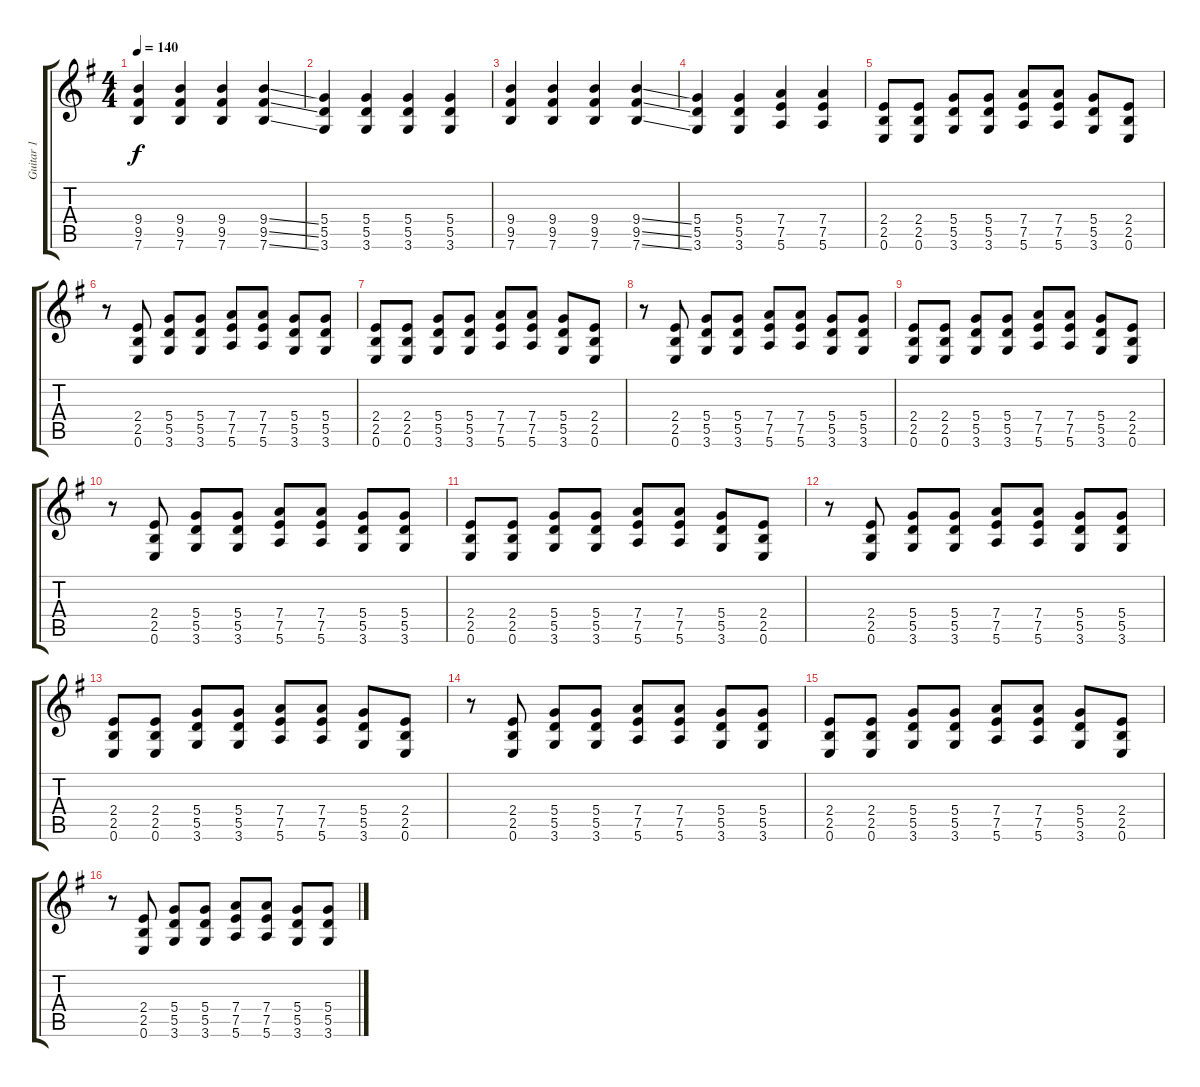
\track ("Guitar 1" "Guitar 1") {instrument distortionguitar}
\staff {score tabs}
\tuning (E4 B3 G3 D3 A2 E2) {hide}
\ts (4 4)
\tempo 140
\clef g2
\ks g
(9.4 9.5 7.6).4{dy f} (9.4 9.5 7.6).4 (9.4 9.5 7.6).4 (9.4{ss} 9.5{ss} 7.6{ss}).4 |
(5.4 5.5 3.6).4 (5.4 5.5 3.6).4 (5.4 5.5 3.6).4 (5.4 5.5 3.6).4 |
(9.4 9.5 7.6).4 (9.4 9.5 7.6).4 (9.4 9.5 7.6).4 (9.4{ss} 9.5{ss} 7.6{ss}).4 |
(5.4 5.5 3.6).4 (5.4 5.5 3.6).4 (7.4 7.5 5.6).4 (7.4 7.5 5.6).4 |
(2.4 2.5 0.6).8 (2.4 2.5 0.6).8 (5.4 5.5 3.6).8 (5.4 5.5 3.6).8 (7.4 7.5 5.6).8 (7.4 7.5 5.6).8 (5.4 5.5 3.6).8 (2.4 2.5 0.6).8 |
r.8 (2.4 2.5 0.6).8 (5.4 5.5 3.6).8 (5.4 5.5 3.6).8 (7.4 7.5 5.6).8 (7.4 7.5 5.6).8 (5.4 5.5 3.6).8 (5.4 5.5 3.6).8 |
(2.4 2.5 0.6).8 (2.4 2.5 0.6).8 (5.4 5.5 3.6).8 (5.4 5.5 3.6).8 (7.4 7.5 5.6).8 (7.4 7.5 5.6).8 (5.4 5.5 3.6).8 (2.4 2.5 0.6).8 |
r.8 (2.4 2.5 0.6).8 (5.4 5.5 3.6).8 (5.4 5.5 3.6).8 (7.4 7.5 5.6).8 (7.4 7.5 5.6).8 (5.4 5.5 3.6).8 (5.4 5.5 3.6).8 |
(2.4 2.5 0.6).8 (2.4 2.5 0.6).8 (5.4 5.5 3.6).8 (5.4 5.5 3.6).8 (7.4 7.5 5.6).8 (7.4 7.5 5.6).8 (5.4 5.5 3.6).8 (2.4 2.5 0.6).8 |
r.8 (2.4 2.5 0.6).8 (5.4 5.5 3.6).8 (5.4 5.5 3.6).8 (7.4 7.5 5.6).8 (7.4 7.5 5.6).8 (5.4 5.5 3.6).8 (5.4 5.5 3.6).8 |
(2.4 2.5 0.6).8 (2.4 2.5 0.6).8 (5.4 5.5 3.6).8 (5.4 5.5 3.6).8 (7.4 7.5 5.6).8 (7.4 7.5 5.6).8 (5.4 5.5 3.6).8 (2.4 2.5 0.6).8 |
r.8 (2.4 2.5 0.6).8 (5.4 5.5 3.6).8 (5.4 5.5 3.6).8 (7.4 7.5 5.6).8 (7.4 7.5 5.6).8 (5.4 5.5 3.6).8 (5.4 5.5 3.6).8 |
(2.4 2.5 0.6).8 (2.4 2.5 0.6).8 (5.4 5.5 3.6).8 (5.4 5.5 3.6).8 (7.4 7.5 5.6).8 (7.4 7.5 5.6).8 (5.4 5.5 3.6).8 (2.4 2.5 0.6).8 |
r.8 (2.4 2.5 0.6).8 (5.4 5.5 3.6).8 (5.4 5.5 3.6).8 (7.4 7.5 5.6).8 (7.4 7.5 5.6).8 (5.4 5.5 3.6).8 (5.4 5.5 3.6).8 |
(2.4 2.5 0.6).8 (2.4 2.5 0.6).8 (5.4 5.5 3.6).8 (5.4 5.5 3.6).8 (7.4 7.5 5.6).8 (7.4 7.5 5.6).8 (5.4 5.5 3.6).8 (2.4 2.5 0.6).8 |
r.8 (2.4 2.5 0.6).8 (5.4 5.5 3.6).8 (5.4 5.5 3.6).8 (7.4 7.5 5.6).8 (7.4 7.5 5.6).8 (5.4 5.5 3.6).8 (5.4 5.5 3.6).8
